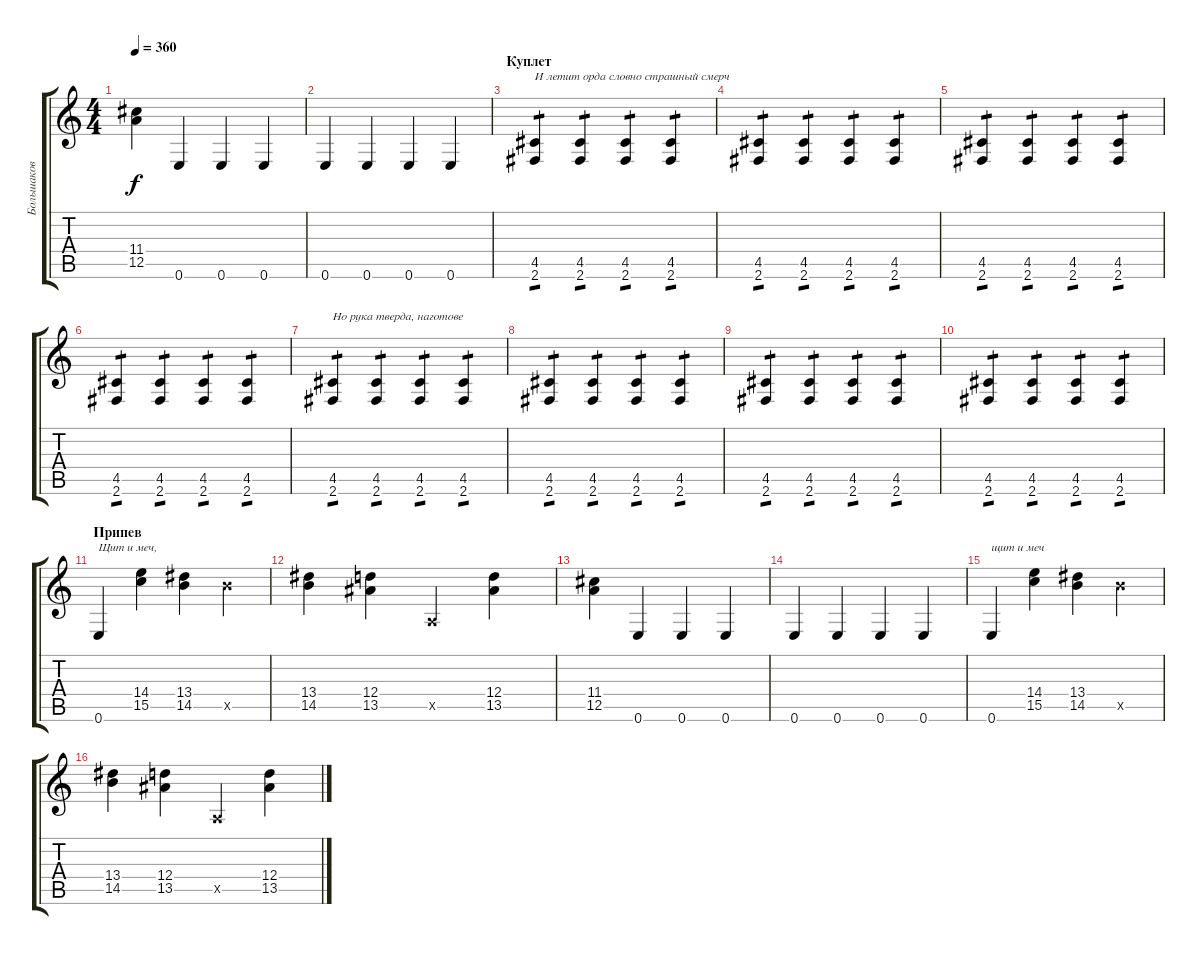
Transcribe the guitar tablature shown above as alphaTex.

\track ("Большаков" "Большаков") {instrument overdrivenguitar}
\staff {score tabs}
\tuning (E4 B3 G3 D3 A2 E2) {hide}
\ts (4 4)
\tempo 360
\clef g2
\ks c
(11.4 12.5).4{dy f} 0.6.4 0.6.4 0.6.4 |
0.6.4 0.6.4 0.6.4 0.6.4 |
\section ("" "Куплет")
(4.5 2.6).4{txt "И летит ордa словно стрaшный смерч" tp 1} (4.5 2.6).4{tp 1} (4.5 2.6).4{tp 1} (4.5 2.6).4{tp 1} |
(4.5 2.6).4{tp 1} (4.5 2.6).4{tp 1} (4.5 2.6).4{tp 1} (4.5 2.6).4{tp 1} |
(4.5 2.6).4{tp 1} (4.5 2.6).4{tp 1} (4.5 2.6).4{tp 1} (4.5 2.6).4{tp 1} |
(4.5 2.6).4{tp 1} (4.5 2.6).4{tp 1} (4.5 2.6).4{tp 1} (4.5 2.6).4{tp 1} |
(4.5 2.6).4{txt "Hо рукa твердa, нaготове" tp 1} (4.5 2.6).4{tp 1} (4.5 2.6).4{tp 1} (4.5 2.6).4{tp 1} |
(4.5 2.6).4{tp 1} (4.5 2.6).4{tp 1} (4.5 2.6).4{tp 1} (4.5 2.6).4{tp 1} |
(4.5 2.6).4{tp 1} (4.5 2.6).4{tp 1} (4.5 2.6).4{tp 1} (4.5 2.6).4{tp 1} |
(4.5 2.6).4{tp 1} (4.5 2.6).4{tp 1} (4.5 2.6).4{tp 1} (4.5 2.6).4{tp 1} |
\section ("" "Припев")
0.6.4{txt "Щит и меч,"} (14.4 15.5).4 (13.4 14.5).4 14.5{x}.4 |
(13.4 14.5).4 (12.4 13.5).4 0.5{x}.4 (12.4 13.5).4 |
(11.4 12.5).4 0.6.4 0.6.4 0.6.4 |
0.6.4 0.6.4 0.6.4 0.6.4 |
0.6.4{txt "щит и меч"} (14.4 15.5).4 (13.4 14.5).4 14.5{x}.4 |
(13.4 14.5).4 (12.4 13.5).4 0.5{x}.4 (12.4 13.5).4
